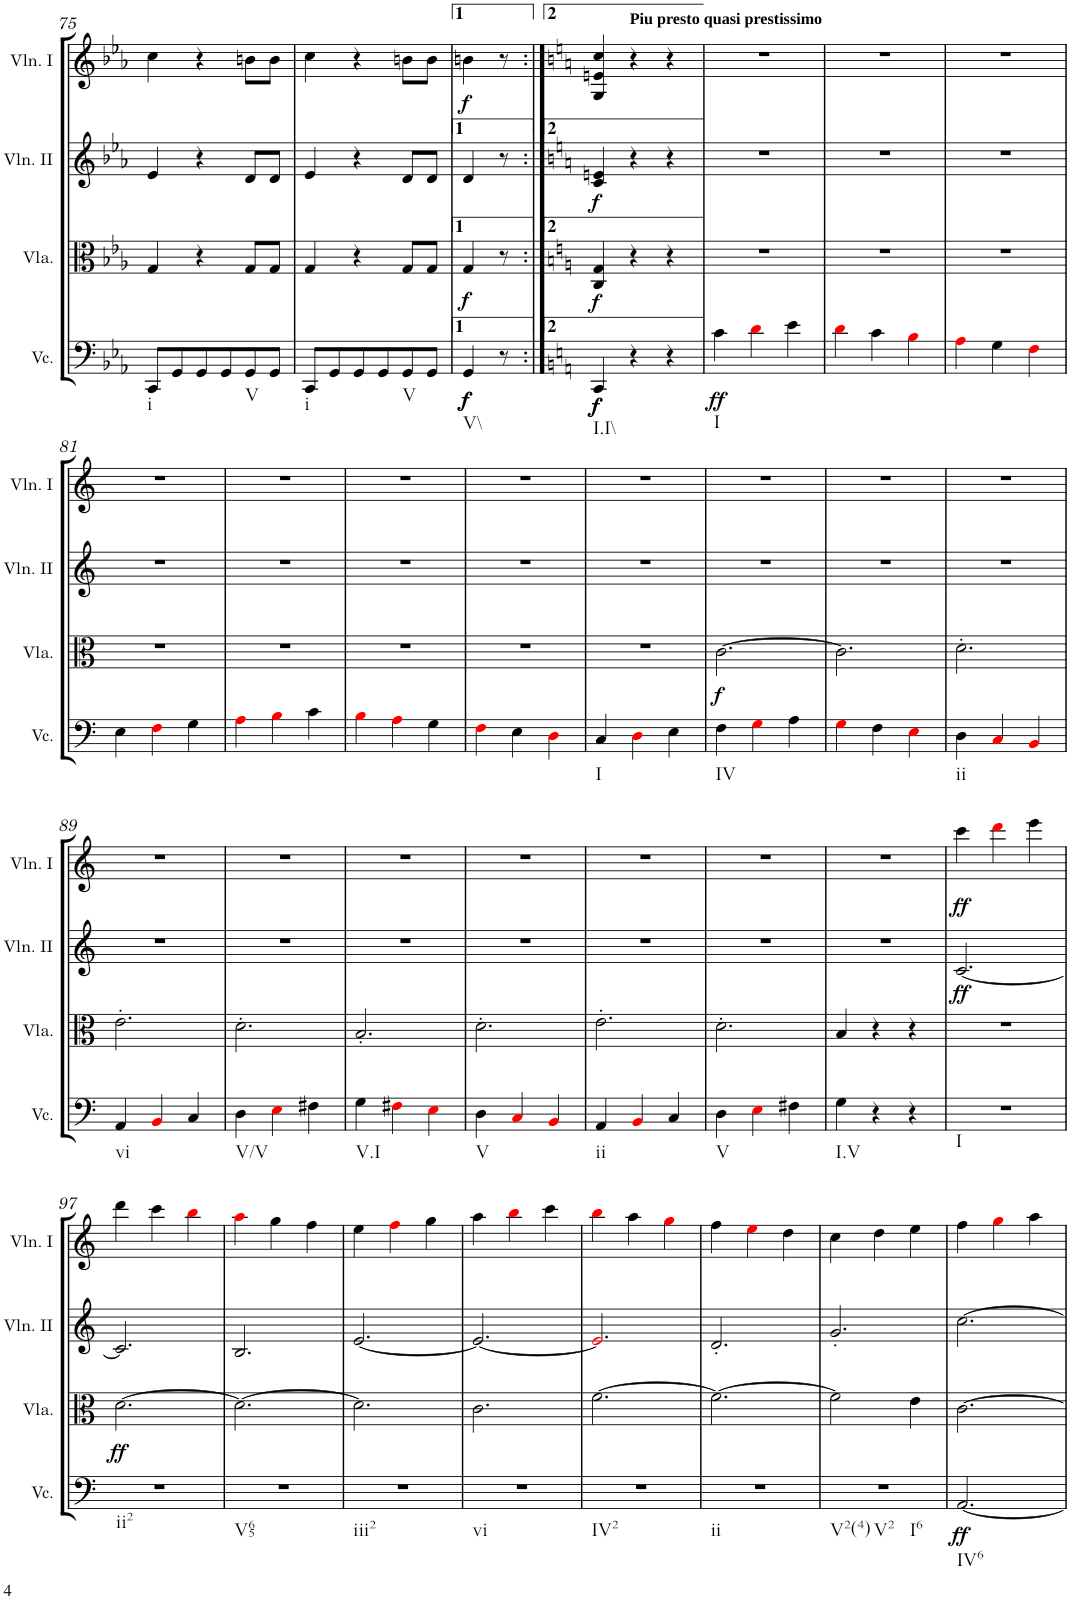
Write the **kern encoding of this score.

**kern	**dynam	**kern	**dynam	**kern	**dynam	**kern	**dynam
*part4	*part4	*part3	*part3	*part2	*part2	*part1	*part1
*staff4	*staff4	*staff3	*staff3	*staff2	*staff2	*staff1	*staff1
*I"Violoncello	*	*I"Viola	*	*I"Violin II	*	*I"Violin I	*
*I'Vc.	*	*I'Vla.	*	*I'Vln. II	*	*I'Vln. I	*
!!LO:PB:g=z
*clefF4	*	*clefC3	*	*clefG2	*	*clefG2	*
*k[b-e-a-]	*	*k[b-e-a-]	*	*k[b-e-a-]	*	*k[b-e-a-]	*
*c:	*	*c:	*	*c:	*	*c:	*
*M3/4	*	*M3/4	*	*M3/4	*	*M3/4	*
=75	=75	=75	=75	=75	=75	=75	=75
!LO:TX:b:t=i	!	!	!	!	!	!	!
8CC/L	.	4G/	.	4e-/	.	4cc\	.
8GG/	.	.	.	.	.	.	.
8GG/	.	4r	.	4r	.	4r	.
8GG/	.	.	.	.	.	.	.
!LO:TX:b:t=V	!	!	!	!	!	!	!
8GG/	.	8G/L	.	8d/L	.	8bn\L	.
8GG/J	.	8G/J	.	8d/J	.	8b\J	.
=76	=76	=76	=76	=76	=76	=76	=76
!LO:TX:b:t=i	!	!	!	!	!	!	!
8CC/L	.	4G/	.	4e-/	.	4cc\	.
8GG/	.	.	.	.	.	.	.
8GG/	.	4r	.	4r	.	4r	.
8GG/	.	.	.	.	.	.	.
!LO:TX:b:t=V	!	!	!	!	!	!	!
8GG/	.	8G/L	.	8d/L	.	8bn\L	.
8GG/J	.	8G/J	.	8d/J	.	8b\J	.
=77	=77	=77	=77	=77	=77	=77	=77
!LO:TX:b:t=V\\	!	!	!	!	!	!	!
!	!LO:DY:b	!	!	!	!	!	!
!	!LO:DY:n=1:b	!	!LO:DY:b	!	!	!	!LO:DY:b
4GG/	f f	4G/	f	4d/	.	4bn\	f
8r	.	8r	.	8r	.	8r	.
=77X2:|!	=77X2:|!	=77X2:|!	=77X2:|!	=77X2:|!	=77X2:|!	=77X2:|!	=77X2:|!
*k[]	*	*k[]	*	*k[]	*	*k[]	*
*C:	*	*C:	*	*C:	*	*C:	*
!LO:TX:b:t=I.I\\	!	!	!	!	!	!	!
!	!LO:DY:b	!	!	!	!	!	!
!	!LO:DY:n=1:b	!	!LO:DY:b	!	!LO:DY:b	!	!
4CC/	f f	4C/ 4G/	f	4c/ 4en/	f	4G/ 4en/ 4cc/	.
!	!	!	!	!	!	!LO:TX:a:B:t=Piu presto quasi prestissimo	!
4r	.	4r	.	4r	.	4r	.
4r	.	4r	.	4r	.	4r	.
=78	=78	=78	=78	=78	=78	=78	=78
!LO:TX:b:t=I	!	!	!	!	!	!	!
!	!LO:DY:b	!	!	!	!	!	!
4c\	ff	2.r	.	2.r	.	2.r	.
4di\	.	.	.	.	.	.	.
4e\	.	.	.	.	.	.	.
=79	=79	=79	=79	=79	=79	=79	=79
4di\	.	2.r	.	2.r	.	2.r	.
4c\	.	.	.	.	.	.	.
4Bi\	.	.	.	.	.	.	.
=80	=80	=80	=80	=80	=80	=80	=80
4Ai\	.	2.r	.	2.r	.	2.r	.
4G\	.	.	.	.	.	.	.
4Fi\	.	.	.	.	.	.	.
!!LO:LB:g=z
=81	=81	=81	=81	=81	=81	=81	=81
4E\	.	2.r	.	2.r	.	2.r	.
4Fi\	.	.	.	.	.	.	.
4G\	.	.	.	.	.	.	.
=82	=82	=82	=82	=82	=82	=82	=82
4Ai\	.	2.r	.	2.r	.	2.r	.
4Bi\	.	.	.	.	.	.	.
4c\	.	.	.	.	.	.	.
=83	=83	=83	=83	=83	=83	=83	=83
4Bi\	.	2.r	.	2.r	.	2.r	.
4Ai\	.	.	.	.	.	.	.
4G\	.	.	.	.	.	.	.
=84	=84	=84	=84	=84	=84	=84	=84
4Fi\	.	2.r	.	2.r	.	2.r	.
4E\	.	.	.	.	.	.	.
4Di\	.	.	.	.	.	.	.
=85	=85	=85	=85	=85	=85	=85	=85
!LO:TX:b:t=I	!	!	!	!	!	!	!
4C/	.	2.r	.	2.r	.	2.r	.
4Di\	.	.	.	.	.	.	.
4E\	.	.	.	.	.	.	.
=86	=86	=86	=86	=86	=86	=86	=86
!LO:TX:b:t=IV	!	!	!	!	!	!	!
!	!	!	!LO:DY:b	!	!	!	!
4F\	.	[2.c\	f	2.r	.	2.r	.
4Gi\	.	.	.	.	.	.	.
4A\	.	.	.	.	.	.	.
=87	=87	=87	=87	=87	=87	=87	=87
4Gi\	.	2.c\]	.	2.r	.	2.r	.
4F\	.	.	.	.	.	.	.
4Ei\	.	.	.	.	.	.	.
=88	=88	=88	=88	=88	=88	=88	=88
!LO:TX:b:t=ii	!	!	!	!	!	!	!
4D\	.	2.d'\	.	2.r	.	2.r	.
4Ci/	.	.	.	.	.	.	.
4BBi/	.	.	.	.	.	.	.
!!LO:LB:g=z
=89	=89	=89	=89	=89	=89	=89	=89
!LO:TX:b:t=vi	!	!	!	!	!	!	!
4AA/	.	2.e'\	.	2.r	.	2.r	.
4BBi/	.	.	.	.	.	.	.
4C/	.	.	.	.	.	.	.
=90	=90	=90	=90	=90	=90	=90	=90
!LO:TX:b:t=V/V	!	!	!	!	!	!	!
4D\	.	2.d'\	.	2.r	.	2.r	.
4Ei\	.	.	.	.	.	.	.
4F#X\	.	.	.	.	.	.	.
=91	=91	=91	=91	=91	=91	=91	=91
!LO:TX:b:t=V.I	!	!	!	!	!	!	!
4G\	.	2.B'/	.	2.r	.	2.r	.
4F#Xi\	.	.	.	.	.	.	.
4Ei\	.	.	.	.	.	.	.
=92	=92	=92	=92	=92	=92	=92	=92
!LO:TX:b:t=V	!	!	!	!	!	!	!
4D\	.	2.d'\	.	2.r	.	2.r	.
4Ci/	.	.	.	.	.	.	.
4BBi/	.	.	.	.	.	.	.
=93	=93	=93	=93	=93	=93	=93	=93
!LO:TX:b:t=ii	!	!	!	!	!	!	!
4AA/	.	2.e'\	.	2.r	.	2.r	.
4BBi/	.	.	.	.	.	.	.
4C/	.	.	.	.	.	.	.
=94	=94	=94	=94	=94	=94	=94	=94
!LO:TX:b:t=V	!	!	!	!	!	!	!
4D\	.	2.d'\	.	2.r	.	2.r	.
4Ei\	.	.	.	.	.	.	.
4F#X\	.	.	.	.	.	.	.
=95	=95	=95	=95	=95	=95	=95	=95
!LO:TX:b:t=I.V	!	!	!	!	!	!	!
4G\	.	4B/	.	2.r	.	2.r	.
4r	.	4r	.	.	.	.	.
4r	.	4r	.	.	.	.	.
=96	=96	=96	=96	=96	=96	=96	=96
!LO:TX:b:t=I	!	!	!	!	!	!	!
!	!	!	!	!	!LO:DY:b	!	!LO:DY:b
2.r	.	2.r	.	[2.c/	ff	4ccc\	ff
.	.	.	.	.	.	4dddi\	.
.	.	.	.	.	.	4eee\	.
!!LO:LB:g=z
=97	=97	=97	=97	=97	=97	=97	=97
!LO:TX:b:t=ii2	!	!	!	!	!	!	!
!	!	!	!LO:DY:b	!	!	!	!
2.r	.	[2.d\	ff	2.c/]	.	4ddd\	.
.	.	.	.	.	.	4ccc\	.
.	.	.	.	.	.	4bbi\	.
=98	=98	=98	=98	=98	=98	=98	=98
!LO:TX:b:t=V65	!	!	!	!	!	!	!
2.r	.	2.d\_	.	2.B/	.	4aai\	.
.	.	.	.	.	.	4gg\	.
.	.	.	.	.	.	4ff\	.
=99	=99	=99	=99	=99	=99	=99	=99
!LO:TX:b:t=iii2	!	!	!	!	!	!	!
2.r	.	2.d\]	.	[2.e/	.	4ee\	.
.	.	.	.	.	.	4ffi\	.
.	.	.	.	.	.	4gg\	.
=100	=100	=100	=100	=100	=100	=100	=100
!LO:TX:b:t=vi	!	!	!	!	!	!	!
2.r	.	2.c\	.	2.e/_	.	4aa\	.
.	.	.	.	.	.	4bbi\	.
.	.	.	.	.	.	4ccc\	.
=101	=101	=101	=101	=101	=101	=101	=101
!LO:TX:b:t=IV2	!	!	!	!	!	!	!
2.r	.	[2.f\	.	2.ei/]	.	4bbi\	.
.	.	.	.	.	.	4aa\	.
.	.	.	.	.	.	4ggi\	.
=102	=102	=102	=102	=102	=102	=102	=102
!LO:TX:b:t=ii	!	!	!	!	!	!	!
2.r	.	2.f\_	.	2.d'/	.	4ff\	.
.	.	.	.	.	.	4eei\	.
.	.	.	.	.	.	4dd\	.
=103	=103	=103	=103	=103	=103	=103	=103
!LO:TX:b:t=V2(4)	!	!	!	!	!	!	!
!LO:TX:b:t=V2	!	!	!	!	!	!	!
!LO:TX:b:t=I6	!	!	!	!	!	!	!
2.r	.	2f\]	.	2.g'/	.	4cc\	.
.	.	.	.	.	.	4dd\	.
.	.	4e\	.	.	.	4ee\	.
=104	=104	=104	=104	=104	=104	=104	=104
!LO:TX:b:t=IV6	!	!	!	!	!	!	!
!	!LO:DY:b	!	!	!	!	!	!
[2.AA/	ff	[2.c\	.	[2.cc\	.	4ff\	.
.	.	.	.	.	.	4ggi\	.
.	.	.	.	.	.	4aa\	.
=	=	=	=	=	=	=	=
*-	*-	*-	*-	*-	*-	*-	*-
